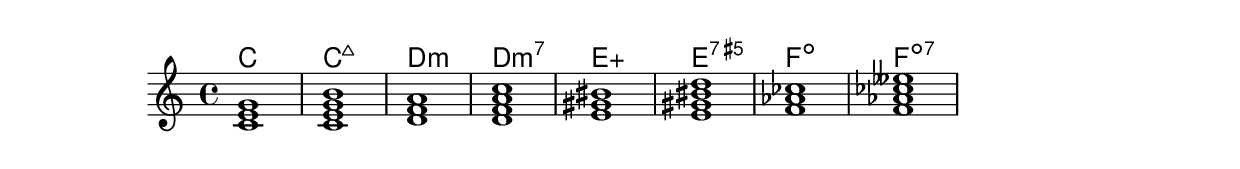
\version "2.20.0"

chordmusic = \chordmode { 
	c1 	| c:maj | 
	d:m | d:m7 | 
	e:aug | e:aug7 | 
	f:dim | f:dim7 }

% \markup { add a stave with the chords }
<<
  \chords { \chordmusic }
	{
      \chordmusic
    }
>>
